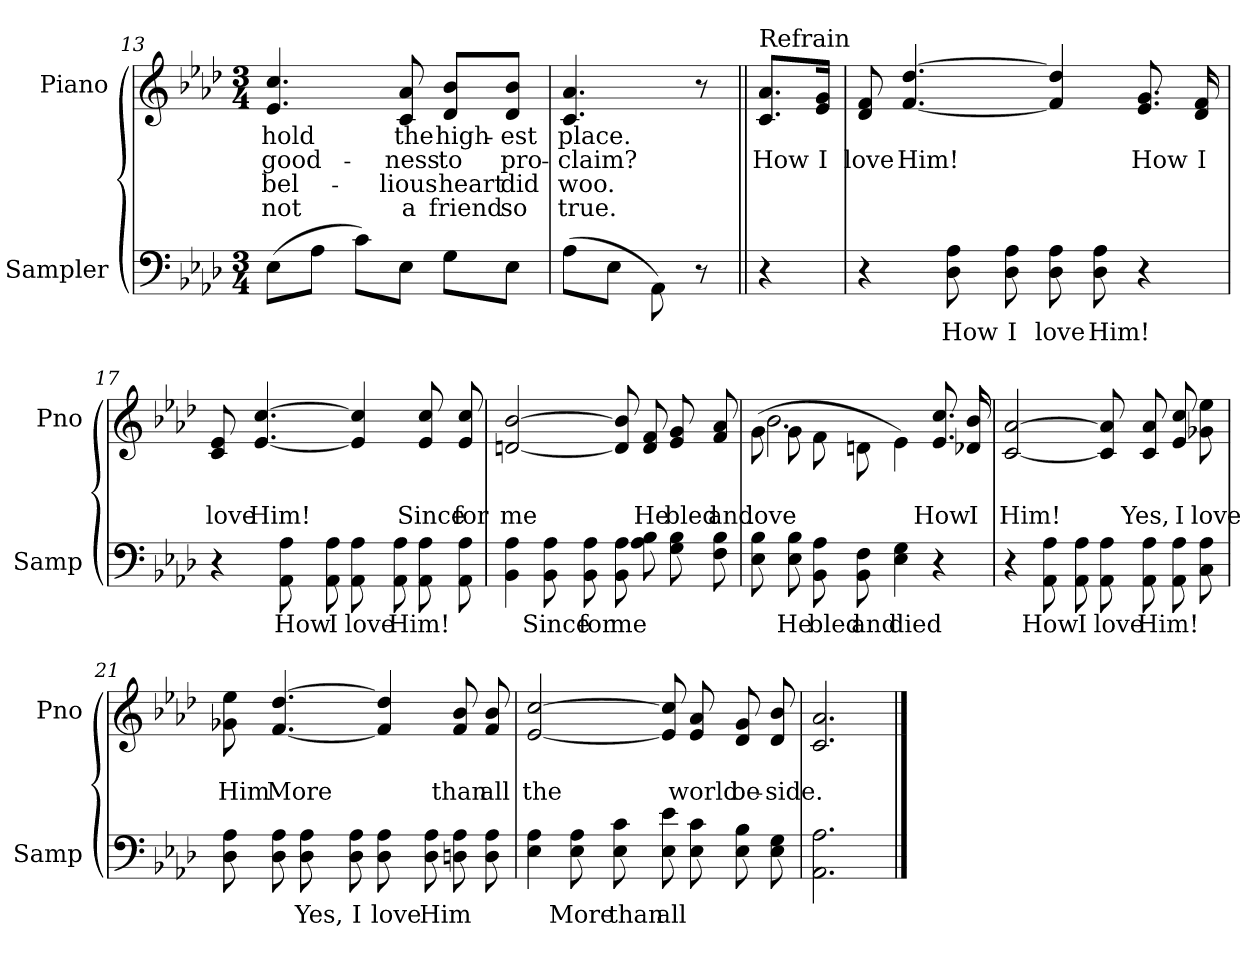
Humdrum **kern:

**kern	**text	**kern	**text	**text	**text	**text
*part2	*part2	*part1	*part1	*part1	*part1	*part1
*staff2	*staff2	*staff1	*staff1	*staff1	*staff1	*staff1
*I"Sampler	*	*I"Piano	*	*	*	*
*I'Samp	*	*I'Pno	*	*	*	*
*clefF4	*	*clefG2	*	*	*	*
*k[b-e-a-d-]	*	*k[b-e-a-d-]	*	*	*	*
*A-:	*	*A-:	*	*	*	*
*M3/4	*	*M3/4	*	*	*	*
=13	=13	=13	=13	=13	=13	=13
(8E-\L	.	4.e- 4.cc	hold	good-	-bel-	not
8A-\J	.	.	.	.	.	.
8c\L)	.	.	.	.	.	.
8E-\J	.	8c 8a-	the	-ness	-lious	a
8G\L	.	8d-/ 8b-/L	high-	to	heart	friend
8E-\J	.	8d-/ 8b-/J	-est	pro-	did	so
=14	=14	=14	=14	=14	=14	=14
(8A-\L	.	4.c 4.a-	place.	-claim?	woo.	true.
8E-\J	.	.	.	.	.	.
8AA-\)	.	.	.	.	.	.
8r	.	8r	.	.	.	.
=15||	=15||	=15||	=15||	=15||	=15||	=15||
!	!	!LO:TX:t=Refrain	!	!	!	!
4r	.	8.c/ 8.a-/L	.	How	.	.
.	.	16e-/ 16g/Jk	.	I	.	.
=16	=16	=16	=16	=16	=16	=16
4r	.	8d- 8f	.	love	.	.
.	.	[4.f [4.dd-	.	Him!	.	.
8D- 8A-	How	.	.	.	.	.
8D- 8A-	I	.	.	.	.	.
8D- 8A-	love	4f] 4dd-]	.	.	.	.
8D- 8A-	Him!	.	.	.	.	.
4r	.	8.e- 8.g	.	How	.	.
.	.	16d- 16f	.	I	.	.
=17	=17	=17	=17	=17	=17	=17
4r	.	8c 8e-	.	love	.	.
.	.	[4.e- [4.cc	.	Him!	.	.
8AA- 8A-	How	.	.	.	.	.
8AA- 8A-	I	.	.	.	.	.
8AA- 8A-	love	4e-] 4cc]	.	.	.	.
8AA- 8A-	Him!	.	.	.	.	.
8AA- 8A-	.	8e- 8cc	.	Since	.	.
8AA- 8A-	.	8e- 8cc	.	for	.	.
=18	=18	=18	=18	=18	=18	=18
4BB- 4A-	.	[2dn [2b-	.	me	.	.
8BB- 8A-	Since	.	.	.	.	.
8BB- 8A-	for	.	.	.	.	.
8BB- 8A-	me	8d] 8b-]	.	.	.	.
8A- 8B-	.	8d 8f	.	He	.	.
8G 8B-	.	8e- 8g	.	bled	.	.
8F 8B-	.	8f 8a-	.	and	.	.
=19	=19	=19	=19	=19	=19	=19
*	*	*^	*	*	*	*
8E- 8B-	.	(8g\	2.b-	.	love	.	.
8E- 8B-	He	8g\	.	.	.	.	.
8BB- 8A-	bled	8f\	.	.	.	.	.
8BB- 8F	and	8dn\	.	.	.	.	.
4E- 4G	died	4e-\)	.	.	.	.	.
4r	.	8.e- 8.cc	4ryy	.	How	.	.
.	.	16d-X 16b-	.	.	I	.	.
*	*	*v	*v	*	*	*	*
=20	=20	=20	=20	=20	=20	=20
4r	.	[2c [2a-	.	Him!	.	.
8AA- 8A-	How	.	.	.	.	.
8AA- 8A-	I	.	.	.	.	.
8AA- 8A-	love	8c] 8a-]	.	.	.	.
8AA- 8A-	Him!	8c 8a-	.	Yes,	.	.
8AA- 8A-	.	8e- 8cc	.	I	.	.
8C 8A-	.	8g-X 8ee-	.	love	.	.
=21	=21	=21	=21	=21	=21	=21
8D- 8A-	.	8g-X 8ee-	.	Him	.	.
8D- 8A-	.	[4.f [4.dd-	.	More	.	.
8D- 8A-	Yes,	.	.	.	.	.
8D- 8A-	I	.	.	.	.	.
8D- 8A-	love	4f] 4dd-]	.	.	.	.
8D- 8A-	Him	.	.	.	.	.
8Dn 8A-	.	8f 8b-	.	than	.	.
8D 8A-	.	8f 8b-	.	all	.	.
=22	=22	=22	=22	=22	=22	=22
4E- 4A-	.	[2e- [2cc	.	the	.	.
8E- 8A-	More	.	.	.	.	.
8E- 8c	than	.	.	.	.	.
8E- 8e-	all	8e-] 8cc]	.	.	.	.
8E- 8c	.	8e- 8a-	.	world	.	.
8E- 8B-	.	8d- 8g	.	be-	.	.
8E- 8G	.	8d- 8b-	.	-side.	.	.
=23	=23	=23	=23	=23	=23	=23
2.AA- 2.A-	.	2.c 2.a-	.	.	.	.
==	==	==	==	==	==	==
*-	*-	*-	*-	*-	*-	*-
